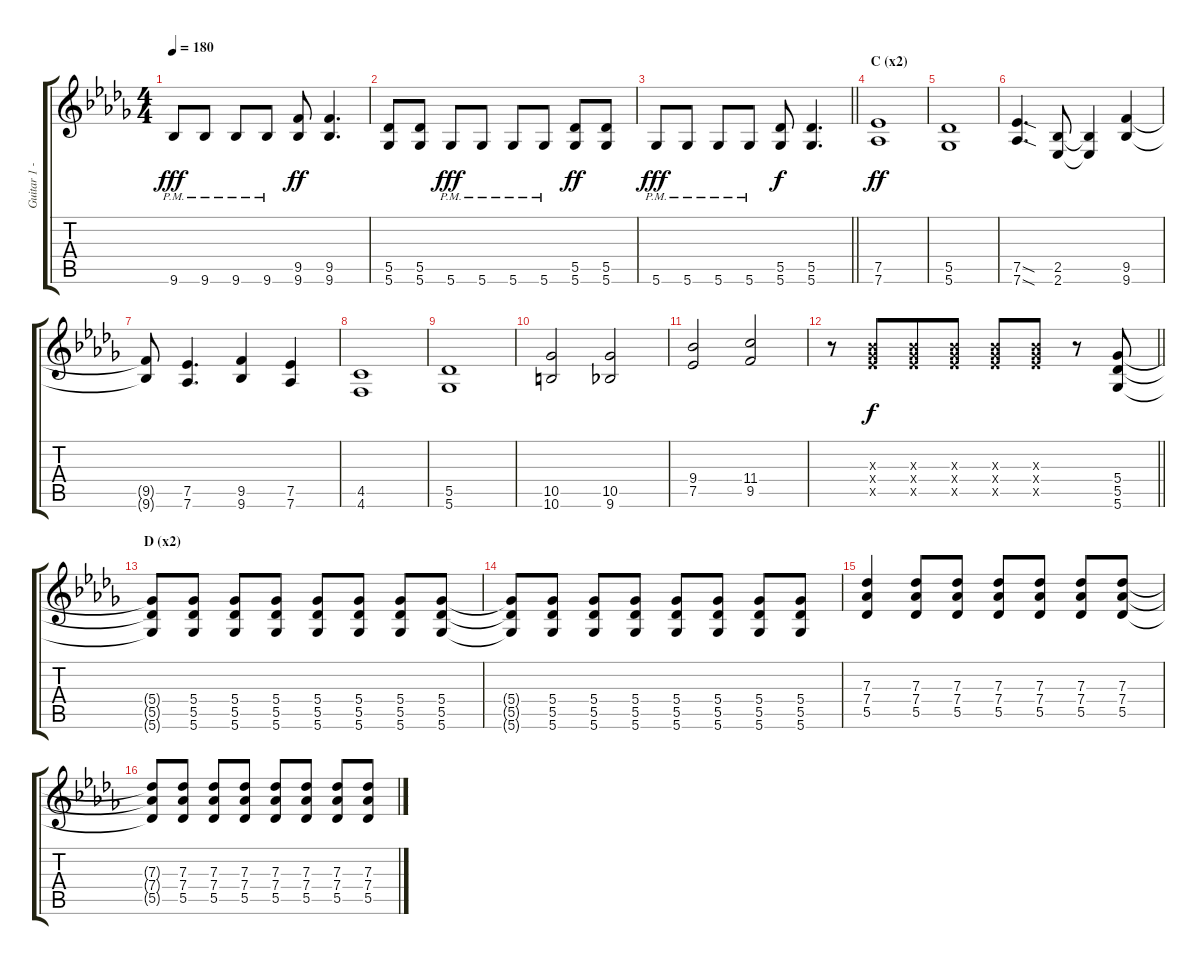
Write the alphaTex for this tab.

\track ("Guitar 1 - Hiroshi" "Guitar 1 -") {instrument distortionguitar}
\staff {score tabs}
\tuning (Eb4 Bb3 Gb3 Db3 Ab2 Db2) {hide}
\ts (4 4)
\tempo 180
\clef g2
\ks db
9.6{pm}.8{dy fff} 9.6{pm}.8 9.6{pm}.8 9.6{pm}.8 (9.5 9.6).8{dy ff} (9.5 9.6).4{d} |
(5.5 5.6).8 (5.5 5.6).8 5.6{pm}.8{dy fff} 5.6{pm}.8 5.6{pm}.8 5.6{pm}.8 (5.5 5.6).8{dy ff} (5.5 5.6).8 |
\barLineRight lightlight
5.6{pm}.8{dy fff} 5.6{pm}.8 5.6{pm}.8 5.6{pm}.8 (5.5 5.6).8{dy f} (5.5 5.6).4{d} |
\section ("" "C (x2)")
(7.5 7.6).1{dy ff} |
(5.5 5.6).1 |
(7.5{sod} 7.6{sod}).4{d} (2.5 2.6).8 (2.5{t} 2.6{t}).4 (9.5 9.6).4 |
(9.5{t} 9.6{t}).8 (7.5 7.6).4{d} (9.5 9.6).4 (7.5 7.6).4 |
(4.5 4.6).1 |
(5.5 5.6).1 |
(10.5 10.6).2 (10.5 9.6).2 |
(9.4 7.5).2 (11.4 9.5).2 |
\barLineRight lightlight
r.8 (4.3{x} 5.4{x} 7.5{x}).8{dy f beam merge} (4.3{x} 5.4{x} 7.5{x}).8 (4.3{x} 5.4{x} 7.5{x}).8 (4.3{x} 5.4{x} 7.5{x}).8 (4.3{x} 5.4{x} 7.5{x}).8 r.8 (5.4 5.5 5.6).8 |
\section ("" "D (x2)")
(5.4{t} 5.5{t} 5.6{t}).8 (5.4 5.5 5.6).8 (5.4 5.5 5.6).8 (5.4 5.5 5.6).8 (5.4 5.5 5.6).8 (5.4 5.5 5.6).8 (5.4 5.5 5.6).8 (5.4 5.5 5.6).8 |
(5.4{t} 5.5{t} 5.6{t}).8 (5.4 5.5 5.6).8 (5.4 5.5 5.6).8 (5.4 5.5 5.6).8 (5.4 5.5 5.6).8 (5.4 5.5 5.6).8 (5.4 5.5 5.6).8 (5.4 5.5 5.6).8 |
(7.3 7.4 5.5).4 (7.3 7.4 5.5).8 (7.3 7.4 5.5).8 (7.3 7.4 5.5).8 (7.3 7.4 5.5).8 (7.3 7.4 5.5).8 (7.3 7.4 5.5).8 |
(7.3{t} 7.4{t} 5.5{t}).8 (7.3 7.4 5.5).8 (7.3 7.4 5.5).8 (7.3 7.4 5.5).8 (7.3 7.4 5.5).8 (7.3 7.4 5.5).8 (7.3 7.4 5.5).8 (7.3 7.4 5.5).8
